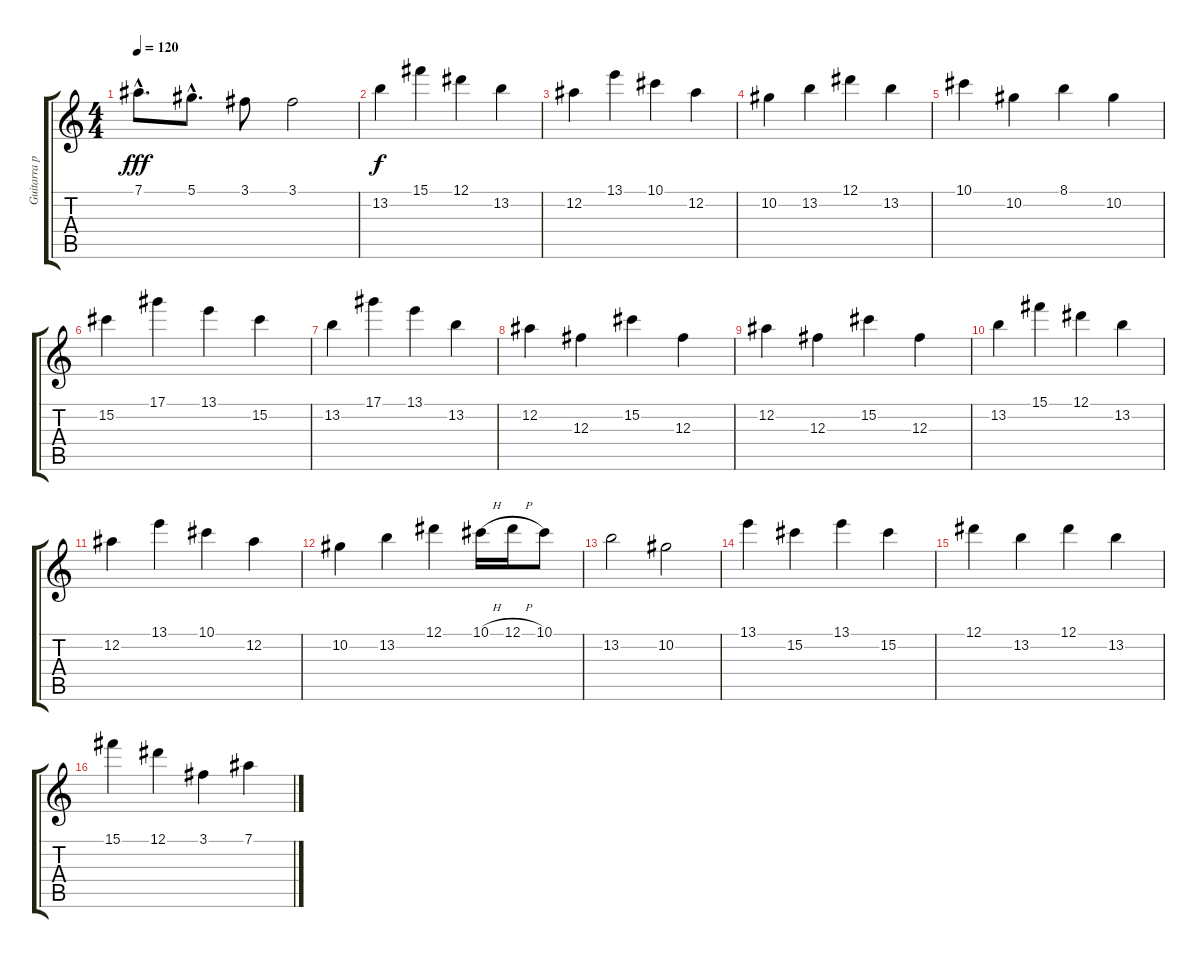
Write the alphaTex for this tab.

\track ("Guitarra principal" "Guitarra p") {instrument acousticguitarsteel}
\staff {score tabs}
\tuning (Eb4 Bb3 Gb3 Db3 Ab2 Eb2) {hide}
\ts (4 4)
\tempo 120
\clef g2
\ks c
7.1{hac}.8{d dy fff} 5.1{hac}.8{d} 3.1.8 3.1.2 |
13.2.4{dy f volume 15} 15.1.4 12.1.4 13.2.4 |
12.2.4 13.1.4 10.1.4 12.2.4 |
10.2.4 13.2.4 12.1.4 13.2.4 |
10.1.4 10.2.4 8.1.4 10.2.4 |
15.2.4 17.1.4 13.1.4 15.2.4 |
13.2.4 17.1.4 13.1.4 13.2.4 |
12.2.4 12.3.4 15.2.4 12.3.4 |
12.2.4 12.3.4 15.2.4 12.3.4 |
13.2.4 15.1.4 12.1.4 13.2.4 |
12.2.4 13.1.4 10.1.4 12.2.4 |
10.2.4 13.2.4 12.1.4 10.1{h}.16 12.1{h}.16 10.1.8 |
13.2.2 10.2.2 |
13.1.4 15.2.4 13.1.4 15.2.4 |
12.1.4 13.2.4 12.1.4 13.2.4 |
15.1.4 12.1.4 3.1.4 7.1.4
